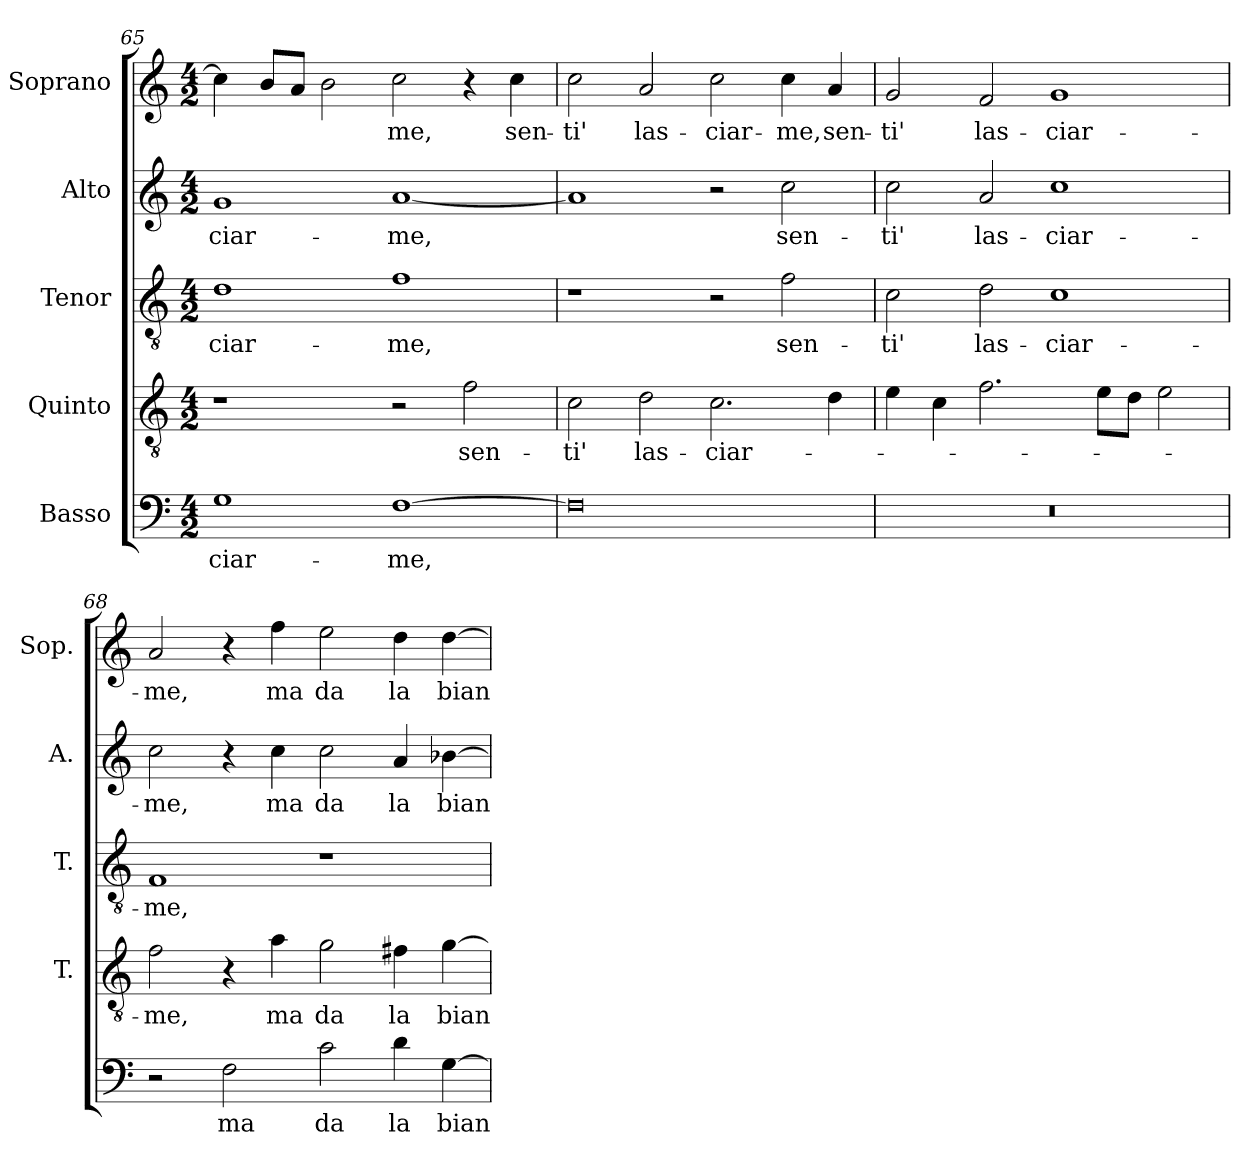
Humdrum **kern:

**kern	**text	**kern	**text	**kern	**text	**kern	**text	**kern	**text
*part5	*part5	*part4	*part4	*part3	*part3	*part2	*part2	*part1	*part1
*staff5	*staff5	*staff4	*staff4	*staff3	*staff3	*staff2	*staff2	*staff1	*staff1
*I"Basso	*	*I"Quinto	*	*I"Tenor	*	*I"Alto	*	*I"Soprano	*
*	*	*I'T.	*	*I'T.	*	*I'A.	*	*I'Sop.	*
*clefF4	*	*clefGv2	*	*clefGv2	*	*clefG2	*	*clefG2	*
*	*	*ITrd7c12	*	*ITrd7c12	*	*	*	*	*
*k[]	*	*k[]	*	*k[]	*	*k[]	*	*k[]	*
*C:	*	*C:	*	*C:	*	*C:	*	*C:	*
*M4/2	*	*M4/2	*	*M4/2	*	*M4/2	*	*M4/2	*
=65	=65	=65	=65	=65	=65	=65	=65	=65	=65
!	!LO:LY:b:color=#000000	!	!	!	!	!	!	!	!
!	!	!	!	!	!LO:LY:b:color=#000000	!	!	!	!
!	!	!	!	!	!	!	!LO:LY:b:color=#000000	!	!
1Gi	-ciar-	1r	.	1Di	-ciar-	1gi	-ciar-	4cci\]	.
.	.	.	.	.	.	.	.	8bi/L	.
.	.	.	.	.	.	.	.	8ai/J	.
.	.	.	.	.	.	.	.	2bi\	.
!	!LO:LY:b:color=#000000	!	!	!	!	!	!	!	!
!	!	!	!	!	!LO:LY:b:color=#000000	!	!	!	!
!	!	!	!	!	!	!	!LO:LY:b:color=#000000	!	!
!	!	!	!	!	!	!	!	!	!LO:LY:b:color=#000000
[1Fi	-me,	2r	.	1Fi	-me,	[1ai	-me,	2cci\	-me,
!	!	!	!LO:LY:b:color=#000000	!	!	!	!	!	!
.	.	2Fi\	sen-	.	.	.	.	4r	.
!	!	!	!	!	!	!	!	!	!LO:LY:b:color=#000000
.	.	.	.	.	.	.	.	4cci\	sen-
=66	=66	=66	=66	=66	=66	=66	=66	=66	=66
!	!	!	!LO:LY:b:color=#000000	!	!	!	!	!	!
!	!	!	!	!	!	!	!	!	!LO:LY:b:color=#000000
0Fi]	.	2Ci\	-ti'	1r	.	1ai]	.	2cci\	-ti'
!	!	!	!LO:LY:b:color=#000000	!	!	!	!	!	!
!	!	!	!	!	!	!	!	!	!LO:LY:b:color=#000000
.	.	2Di\	las-	.	.	.	.	2ai/	las-
!	!	!	!LO:LY:b:color=#000000	!	!	!	!	!	!
!	!	!	!	!	!	!	!	!	!LO:LY:b:color=#000000
.	.	2.Ci\	-ciar-	2r	.	2r	.	2cci\	-ciar-
!	!	!	!	!	!LO:LY:b:color=#000000	!	!	!	!
!	!	!	!	!	!	!	!LO:LY:b:color=#000000	!	!
!	!	!	!	!	!	!	!	!	!LO:LY:b:color=#000000
.	.	.	.	2Fi\	sen-	2cci\	sen-	4cci\	-me,
!	!	!	!	!	!	!	!	!	!LO:LY:b:color=#000000
.	.	4Di\	.	.	.	.	.	4ai/	sen-
=67	=67	=67	=67	=67	=67	=67	=67	=67	=67
!LO:N:vis=1	!	!	!	!	!	!	!	!	!
!	!	!	!	!	!LO:LY:b:color=#000000	!	!	!	!
!	!	!	!	!	!	!	!LO:LY:b:color=#000000	!	!
!	!	!	!	!	!	!	!	!	!LO:LY:b:color=#000000
0r	.	4Ei\	.	2Ci\	-ti'	2cci\	-ti'	2gi/	-ti'
.	.	4Ci\	.	.	.	.	.	.	.
!	!	!	!	!	!LO:LY:b:color=#000000	!	!	!	!
!	!	!	!	!	!	!	!LO:LY:b:color=#000000	!	!
!	!	!	!	!	!	!	!	!	!LO:LY:b:color=#000000
.	.	2.Fi\	.	2Di\	las-	2ai/	las-	2fi/	las-
!	!	!	!	!	!LO:LY:b:color=#000000	!	!	!	!
!	!	!	!	!	!	!	!LO:LY:b:color=#000000	!	!
!	!	!	!	!	!	!	!	!	!LO:LY:b:color=#000000
.	.	.	.	1Ci	-ciar-	1cci	-ciar-	1gi	-ciar-
.	.	8Ei\L	.	.	.	.	.	.	.
.	.	8Di\J	.	.	.	.	.	.	.
.	.	2Ei\	.	.	.	.	.	.	.
=68	=68	=68	=68	=68	=68	=68	=68	=68	=68
!	!	!	!LO:LY:b:color=#000000	!	!	!	!	!	!
!	!	!	!	!	!LO:LY:b:color=#000000	!	!	!	!
!	!	!	!	!	!	!	!LO:LY:b:color=#000000	!	!
!	!	!	!	!	!	!	!	!	!LO:LY:b:color=#000000
2r	.	2Fi\	-me,	1FFi	-me,	2cci\	-me,	2ai/	-me,
!	!LO:LY:b:color=#000000	!	!	!	!	!	!	!	!
2Fi\	ma	4r	.	.	.	4r	.	4r	.
!	!	!	!LO:LY:b:color=#000000	!	!	!	!	!	!
!	!	!	!	!	!	!	!LO:LY:b:color=#000000	!	!
!	!	!	!	!	!	!	!	!	!LO:LY:b:color=#000000
.	.	4Ai\	ma	.	.	4cci\	ma	4ffi\	ma
!	!LO:LY:b:color=#000000	!	!	!	!	!	!	!	!
!	!	!	!LO:LY:b:color=#000000	!	!	!	!	!	!
!	!	!	!	!	!	!	!LO:LY:b:color=#000000	!	!
!	!	!	!	!	!	!	!	!	!LO:LY:b:color=#000000
2ci\	da	2Gi\	da	1r	.	2cci\	da	2eei\	da
!	!LO:LY:b:color=#000000	!	!	!	!	!	!	!	!
!	!	!	!LO:LY:b:color=#000000	!	!	!	!	!	!
!	!	!	!	!	!	!	!LO:LY:b:color=#000000	!	!
!	!	!	!	!	!	!	!	!	!LO:LY:b:color=#000000
4di\	la	4F#Xi\	la	.	.	4ai/	la	4ddi\	la
!	!LO:LY:b:color=#000000	!	!	!	!	!	!	!	!
!	!	!	!LO:LY:b:color=#000000	!	!	!	!	!	!
!	!	!	!	!	!	!	!LO:LY:b:color=#000000	!	!
!	!	!	!	!	!	!	!	!	!LO:LY:b:color=#000000
[4Gi\	bian-	[4Gi\	bian-	.	.	[4b-Xi\	bian-	[4ddi\	bian-
=	=	=	=	=	=	=	=	=	=
*-	*-	*-	*-	*-	*-	*-	*-	*-	*-
